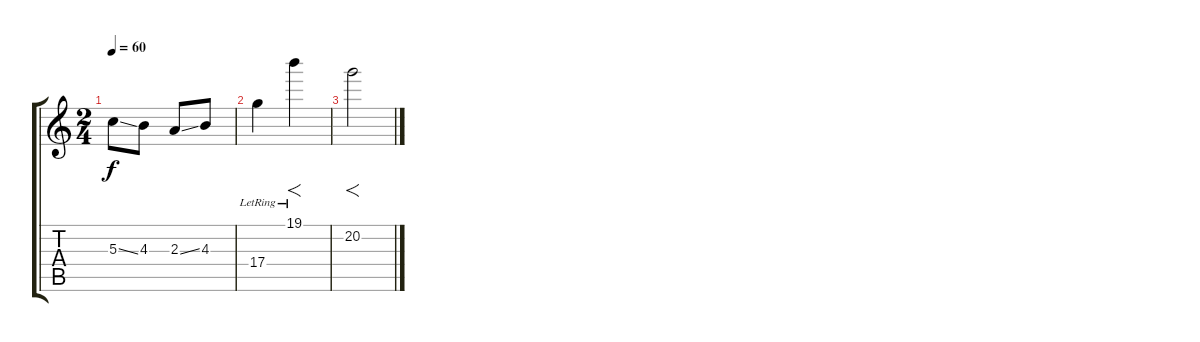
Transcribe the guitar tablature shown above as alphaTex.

\track "" {instrument distortionguitar}
\staff {score tabs}
\tuning (E4 B3 G3 D3 A2 E2) {hide}
\ts (2 4)
\tempo 60
\clef g2
\ks c
5.3{ss}.8{dy f} 4.3.8 2.3{ss}.8 4.3.8 |
17.4{lr}.4{instrument guitarharmonics} 19.1{lr}.4{f instrument distortionguitar} |
20.2.2{f}
